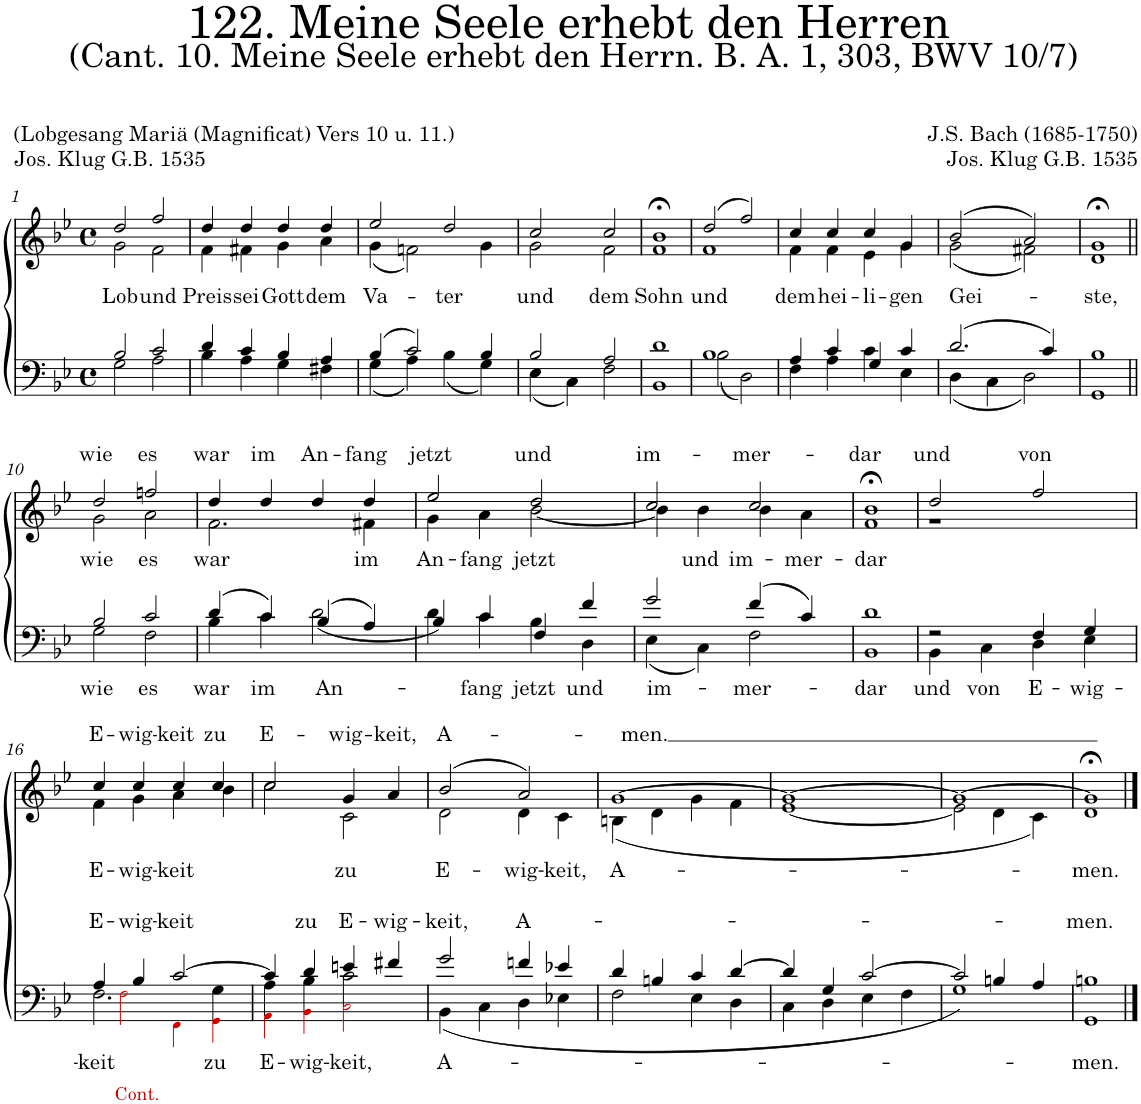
**kern	**text	**kern	**text
*part2	*part2	*part1	*part1
*staff2	*staff2	*staff1	*staff1
*I"Tenor/Bass	*	*I"Soprano/Alto	*
*clefF4	*	*clefG2	*
*k[b-e-]	*	*k[b-e-]	*
*M4/4	*	*M4/4	*
*met(c)	*	*met(c)	*
=1	=1	=1	=1
*^	*	*	*
!	!	!	!	!LO:LY:b
*	*	*	*^	*
2B-/	2G\	.	2dd/	2g\	Lob
!	!	!	!	!	!LO:LY:b
2c/	2A\	.	2ff/	2f\	und
=2	=2	=2	=2	=2	=2
!	!	!	!	!	!LO:LY:b
4d/	4B-\	.	4dd/	4f\	Preis
!	!	!	!	!	!LO:LY:b
4c/	4A\	.	4dd/	4f#X\	sei
!	!	!	!	!	!LO:LY:b
4B-/	4G\	.	4dd/	4g\	Gott
!	!	!	!	!	!LO:LY:b
4A/	4F#X\	.	4dd/	4a\	dem
=3	=3	=3	=3	=3	=3
!	!	!	!	!	!LO:LY:b
(4B-/	(4G\	.	2ee-/	(4g\	Va-
2c/)	4A\)	.	.	2fn\)	.
!	!	!	!	!	!LO:LY:b
.	(4B-\	.	2dd/	.	-ter
4B-/	4G;\)	.	.	4g\	.
=4	=4	=4	=4	=4	=4
!	!	!	!	!	!LO:LY:b
2B-/	(4E-\	.	2cc/	2g\	und
.	4C\)	.	.	.	.
!	!	!	!	!	!LO:LY:b
2A/	2F\	.	2cc/	2f\	dem
=5	=5	=5	=5	=5	=5
!	!	!	!	!	!LO:LY:b
1d	1BB-	.	1b-;<,	1f	Sohn
=6	=6	=6	=6	=6	=6
!	!	!	!	!	!LO:LY:b
1B-	(2B-\	.	(2dd/	1f	und
.	2D\)	.	2ff/)	.	.
=7	=7	=7	=7	=7	=7
!	!	!	!	!	!LO:LY:b
4A/	4F\	.	4cc/	4f\	dem
!	!	!	!	!	!LO:LY:b
4c/	4A\	.	4cc/	4f\	hei-
!	!	!	!	!	!LO:LY:b
4G/	4c\	.	4cc/	4e-\	-li-
!	!	!	!	!	!LO:LY:b
4c/	4E-\	.	4g/	4g\	-gen
=8	=8	=8	=8	=8	=8
!	!	!	!	!	!LO:LY:b
(2.d/	(4D\	.	(2b-/	(2g\	Gei-
.	4C\	.	.	.	.
.	2D\)	.	2a/)	2f#X\)	.
4c/)	.	.	.	.	.
=9	=9	=9	=9	=9	=9
!	!	!	!	!	!LO:LY:b
1B-	1GG	.	1g;<,	1d	-ste,
!!LO:LB:g=z	!!
=10||	=10||	=10||	=10||	=10||	=10||
!	!	!LO:LY:b	!	!	!LO:LY:a
!	!	!	!	!	!LO:LY:b
2B-/	2G\	wie	2dd/	2g\	wie
!	!	!LO:LY:b	!	!	!LO:LY:a
!	!	!	!	!	!LO:LY:b
2c/	2F\	es	2ffn/	2a\	es
=11	=11	=11	=11	=11	=11
!	!	!LO:LY:b	!	!	!LO:LY:a
!	!	!	!	!	!LO:LY:b
(4d/	4B-\	war	4dd/	2.f\	war
!	!	!LO:LY:b	!	!	!LO:LY:a
4c/)	4c\	im	4dd/	.	im
!	!	!LO:LY:b	!	!	!LO:LY:a
(4B-/	(2d\	An-	4dd/	.	An-
!	!	!	!	!	!LO:LY:a
!	!	!	!	!	!LO:LY:b
4A/)	.	.	4dd/	4f#X\	im
=12	=12	=12	=12	=12	=12
!	!	!	!	!	!LO:LY:a
!	!	!	!	!	!LO:LY:b
4B-/)	4d\	.	2ee-/	4g\	An-
!	!	!LO:LY:b	!	!	!LO:LY:b
4c/	4c\	-fang	.	4a\	fang
!	!	!LO:LY:b	!	!	!LO:LY:a
!	!	!	!	!	!LO:LY:b
4F/	4B-\	jetzt	2dd/	[2b-\	jetzt
!	!	!LO:LY:b	!	!	!
4f/	4D\	und	.	.	.
=13	=13	=13	=13	=13	=13
!	!	!LO:LY:b	!	!	!LO:LY:a
2g/	(4E-\	im-	2cc/	4b-\]	im-
!	!	!	!	!	!LO:LY:b
.	4C\)	.	.	4b-\	und
!	!	!LO:LY:b	!	!	!LO:LY:a
!	!	!	!	!	!LO:LY:b
(4f/	2F\	-mer-	2cc/	4b-\	im-
!	!	!	!	!	!LO:LY:b
4c/)	.	.	.	4a\	-mer-
=14	=14	=14	=14	=14	=14
!	!	!LO:LY:b	!	!	!LO:LY:a
!	!	!	!	!	!LO:LY:b
1d	1BB-	-dar	1b-;<,	1f	-dar
=15	=15	=15	=15	=15	=15
!	!	!LO:LY:b	!	!	!LO:LY:a
2r	4BB-\	und	2dd/	1r	und
!	!	!LO:LY:b	!	!	!
.	4C\	von	.	.	.
!	!	!LO:LY:b	!	!	!LO:LY:a
4F/	4D\	E-	2ff/	.	von
!	!	!LO:LY:b	!	!	!
4G/	4E-\	-wig-	.	.	.
!!LO:LB:g=z	!!
=16	=16	=16	=16	=16	=16
!LO:TX:b:color=#CC0000:t=Cont.	!	!	!	!	!
!	!	!LO:LY:a	!	!	!
!	!	!LO:LY:b	!	!	!LO:LY:a
*	*^	*	*	*	*
!	!	!	!	!	!	!LO:LY:b
4A/	2.F\	2Fi\	-keit	4cc/	4f\	E-
!	!	!	!LO:LY:a	!	!	!LO:LY:a
!	!	!	!	!	!	!LO:LY:b
4B-/	.	.	-wig-	4cc/	4g\	-wig-
!	!	!	!LO:LY:a	!	!	!LO:LY:a
!	!	!	!	!	!	!LO:LY:b
[2c/	.	4FFi\	-keit	4cc/	4a\	-keit
!	!	!	!LO:LY:b	!	!	!LO:LY:a
.	4G\	4GGi\	zu	4cc/	4b-\	zu
=17	=17	=17	=17	=17	=17	=17
!	!	!	!LO:LY:b	!	!	!LO:LY:a
4c;</]	4A\	4AAi\	E-	2cc/	2cc\	E-
!	!	!	!LO:LY:a	!	!	!
!	!	!	!LO:LY:b	!	!	!
4d/	4B-;\	4BB-i\	-wig-	.	.	.
!	!	!	!LO:LY:a	!	!	!
!	!	!	!LO:LY:b	!	!	!LO:LY:a
!	!	!	!	!	!	!LO:LY:b
4en/	2c\	2Ci\	-keit,	4g/	2c\	zu
!	!	!	!LO:LY:a	!	!	!LO:LY:a
4f#X/	.	.	-wig-	4a/	.	-keit,
*v	*v	*v	*	*	*	*
=18	=18	=18	=18	=18
!	!LO:LY:a	!	!	!
*^	*	*	*	*
!	!	!LO:LY:b	!	!	!LO:LY:a
!	!	!	!	!	!LO:LY:b
2g/	(4BB-;\	A-	(2b-/	2d\	E-
.	4C\	.	.	.	.
!	!	!LO:LY:a	!	!	!LO:LY:b
4fn/	4D\	A-	2a/)	4d\	-wig-
!	!	!	!	!	!LO:LY:b
4e-X/	4E-X\	.	.	4c\	-keit,
=19	=19	=19	=19	=19	=19
!	!	!	!	!	!LO:LY:a
!	!	!	!	!	!LO:LY:b
4d/	2F\	.	[1g	(4Bn\	A-
4Bn/	.	.	.	4d\	.
4c/	4E-\	.	.	4g\	.
[4d/	4D\	.	.	4f\	.
=20	=20	=20	=20	=20	=20
4d/]	4C\	.	1g_	[1e-	.
4G/	4D\	.	.	.	.
[2c/	4E-\	.	.	.	.
.	4F\	.	.	.	.
=21	=21	=21	=21	=21	=21
2c/]	1G)	.	1g_	2e-\]	.
4Bn/	.	.	.	4d\	.
4A/	.	.	.	4c\)	.
=22	=22	=22	=22	=22	=22
!	!	!LO:LY:a	!	!	!
!	!	!LO:LY:b	!	!	!LO:LY:b
1Bn	1GG	-men.	1g;<]	1d	-men.
*v	*v	*	*	*	*
*	*	*v	*v	*
==	==	==	==
*-	*-	*-	*-
